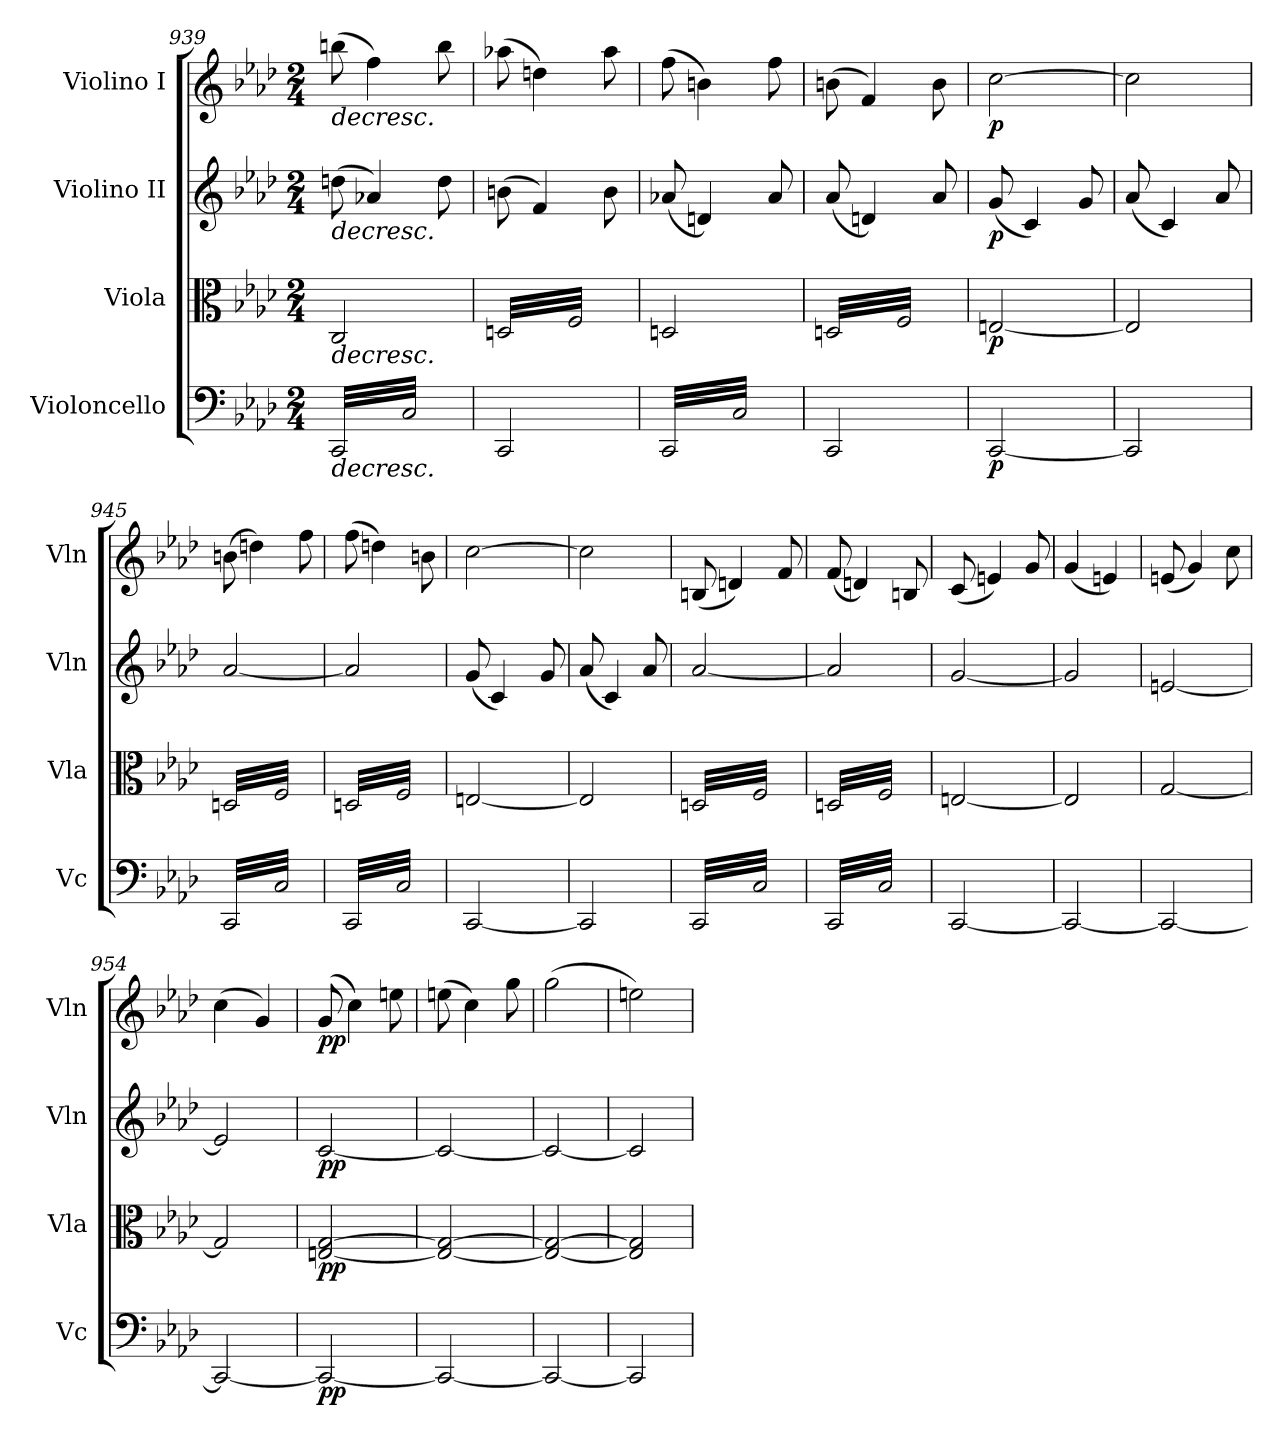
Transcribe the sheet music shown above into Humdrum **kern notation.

**kern	**dynam	**kern	**dynam	**kern	**dynam	**kern	**dynam
*part4	*part4	*part3	*part3	*part2	*part2	*part1	*part1
*staff4	*staff4	*staff3	*staff3	*staff2	*staff2	*staff1	*staff1
*I"Violoncello	*	*I"Viola	*	*I"Violino II	*	*I"Violino I	*
*I'Vc	*	*I'Vla	*	*I'Vln	*	*I'Vln	*
!!LO:PB:g=z
*clefF4	*	*clefC3	*	*clefG2	*	*clefG2	*
*k[b-e-a-d-]	*	*k[b-e-a-d-]	*	*k[b-e-a-d-]	*	*k[b-e-a-d-]	*
*M2/4	*	*M2/4	*	*M2/4	*	*M2/4	*
=939	=939	=939	=939	=939	=939	=939	=939
!	!LO:HP:b	!	!LO:HP:b	!	!LO:HP:b	!	!LO:HP:b
*tremolo	*	*	*	*	*	*	*
(32CC/LLL	>	2C/	>	(8ddn\	>	(8bbn\	>
32C/)	.	.	.	.	.	.	.
32CC/	.	.	.	.	.	.	.
32C/)	.	.	.	.	.	.	.
32CC/	.	.	.	4a-X/)	.	4ff\)	.
32C/)	.	.	.	.	.	.	.
32CC/	.	.	.	.	.	.	.
32C/)	.	.	.	.	.	.	.
32CC/	.	.	.	.	.	.	.
32C/)	.	.	.	.	.	.	.
32CC/	.	.	.	.	.	.	.
32C/)	.	.	.	.	.	.	.
32CC/	.	.	.	8dd\	.	8bb\	.
32C/)	.	.	.	.	.	.	.
32CC/	.	.	.	.	.	.	.
32C/)JJJ	.	.	.	.	.	.	.
*Xtremolo	*	*	*	*	*	*	*
=940	=940	=940	=940	=940	=940	=940	=940
*	*	*tremolo	*	*	*	*	*
2CC/	.	(32Dn/LLL	.	(8bn\	.	(8aa-X\	.
.	.	32F/)	.	.	.	.	.
.	.	32Dn/	.	.	.	.	.
.	.	32F/)	.	.	.	.	.
.	.	32Dn/	.	4f/)	.	4ddn\)	.
.	.	32F/)	.	.	.	.	.
.	.	32Dn/	.	.	.	.	.
.	.	32F/)	.	.	.	.	.
.	.	32Dn/	.	.	.	.	.
.	.	32F/)	.	.	.	.	.
.	.	32Dn/	.	.	.	.	.
.	.	32F/)	.	.	.	.	.
.	.	32Dn/	.	8b\	.	8aa-\	.
.	.	32F/)	.	.	.	.	.
.	.	32Dn/	.	.	.	.	.
.	.	32F/)JJJ	.	.	.	.	.
*	*	*Xtremolo	*	*	*	*	*
=941	=941	=941	=941	=941	=941	=941	=941
*tremolo	*	*	*	*	*	*	*
(32CC/LLL	.	2Dn/	.	(8a-X/	.	(8ff\	.
32C/)	.	.	.	.	.	.	.
32CC/	.	.	.	.	.	.	.
32C/)	.	.	.	.	.	.	.
32CC/	.	.	.	4dn/)	.	4bn\)	.
32C/)	.	.	.	.	.	.	.
32CC/	.	.	.	.	.	.	.
32C/)	.	.	.	.	.	.	.
32CC/	.	.	.	.	.	.	.
32C/)	.	.	.	.	.	.	.
32CC/	.	.	.	.	.	.	.
32C/)	.	.	.	.	.	.	.
32CC/	.	.	.	8a-/	.	8ff\	.
32C/)	.	.	.	.	.	.	.
32CC/	.	.	.	.	.	.	.
32C/)JJJ	.	.	.	.	.	.	.
*Xtremolo	*	*	*	*	*	*	*
=942	=942	=942	=942	=942	=942	=942	=942
*	*	*tremolo	*	*	*	*	*
2CC/	.	(32Dn/LLL	.	(8a-/	.	(8bn\	.
.	.	32F/)	.	.	.	.	.
.	.	32Dn/	.	.	.	.	.
.	.	32F/)	.	.	.	.	.
.	.	32Dn/	.	4dn/)	.	4f/)	.
.	.	32F/)	.	.	.	.	.
.	.	32Dn/	.	.	.	.	.
.	.	32F/)	.	.	.	.	.
.	.	32Dn/	.	.	.	.	.
.	.	32F/)	.	.	.	.	.
.	.	32Dn/	.	.	.	.	.
.	.	32F/)	.	.	.	.	.
.	.	32Dn/	.	8a-/	.	8b\	.
.	.	32F/)	.	.	.	.	.
.	.	32Dn/	.	.	.	.	.
.	.	32F/)JJJ	.	.	.	.	.
*	*	*Xtremolo	*	*	*	*	*
=943	=943	=943	=943	=943	=943	=943	=943
!	!LO:DY:b	!	!LO:DY:b	!	!LO:DY:b	!	!LO:DY:b
[2CC/	p	[2En/	p	(8g/	p	[2cc\	p
.	.	.	.	.	.	.	.
.	.	.	.	.	.	.	.
.	.	.	.	.	.	.	.
.	.	.	.	4c/)	.	.	.
.	.	.	.	.	.	.	.
.	.	.	.	.	.	.	.
.	.	.	.	.	.	.	.
.	.	.	.	8g/	.	.	.
=944	=944	=944	=944	=944	=944	=944	=944
2CC/]	.	2E/]	.	(8a-/	.	2cc\]	.
.	.	.	.	4c/)	.	.	.
.	.	.	.	8a-/	.	.	.
=945	=945	=945	=945	=945	=945	=945	=945
*tremolo	*	*	*	*	*	*	*
*	*	*tremolo	*	*	*	*	*
(32CC/LLL	.	(32Dn/LLL	.	[2a-/	.	(8bn\	.
32C/	.	32F/	.	.	.	.	.
32CC/	.	32Dn/	.	.	.	.	.
32C/	.	32F/	.	.	.	.	.
32CC/	.	32Dn/	.	.	.	4ddn\)	.
32C/	.	32F/	.	.	.	.	.
32CC/	.	32Dn/	.	.	.	.	.
32C/	.	32F/	.	.	.	.	.
32CC/	.	32Dn/	.	.	.	.	.
32C/	.	32F/	.	.	.	.	.
32CC/	.	32Dn/	.	.	.	.	.
32C/	.	32F/	.	.	.	.	.
32CC/	.	32Dn/	.	.	.	8ff\	.
32C/	.	32F/	.	.	.	.	.
32CC/	.	32Dn/	.	.	.	.	.
32C/JJJ	.	32F/JJJ	.	.	.	.	.
=946	=946	=946	=946	=946	=946	=946	=946
32CC/LLL	.	32Dn/LLL	.	2a-/]	.	(8ff\	.
32C/)	.	32F/)	.	.	.	.	.
32CC/	.	32Dn/	.	.	.	.	.
32C/)	.	32F/)	.	.	.	.	.
32CC/	.	32Dn/	.	.	.	4ddn\)	.
32C/)	.	32F/)	.	.	.	.	.
32CC/	.	32Dn/	.	.	.	.	.
32C/)	.	32F/)	.	.	.	.	.
32CC/	.	32Dn/	.	.	.	.	.
32C/)	.	32F/)	.	.	.	.	.
32CC/	.	32Dn/	.	.	.	.	.
32C/)	.	32F/)	.	.	.	.	.
32CC/	.	32Dn/	.	.	.	8bn\	.
32C/)	.	32F/)	.	.	.	.	.
32CC/	.	32Dn/	.	.	.	.	.
32C/)JJJ	.	32F/)JJJ	.	.	.	.	.
*	*	*Xtremolo	*	*	*	*	*
*Xtremolo	*	*	*	*	*	*	*
=947	=947	=947	=947	=947	=947	=947	=947
*^	*	*^	*	*	*	*^	*
[2CC/	4ryy	.	[2En/	4ryy	.	(8g/	.	[2cc\	4ryy	.
.	.	.	.	.	.	.	.	.	.	.
.	.	.	.	.	.	.	.	.	.	.
.	.	.	.	.	.	.	.	.	.	.
.	.	.	.	.	.	4c/)	.	.	.	.
.	.	.	.	.	.	.	.	.	.	.
.	.	.	.	.	.	.	.	.	.	.
.	.	.	.	.	.	.	.	.	.	.
.	8ryy	.	.	8ryy	.	.	.	.	8ryy	.
.	8ryy	.	.	8ryy	.	8g/	.	.	8ryy	.
*v	*v	*	*	*	*	*	*	*v	*v	*
*	*	*v	*v	*	*	*	*	*
=948	=948	=948	=948	=948	=948	=948	=948
2CC/]	.	2E/]	.	(8a-/	.	2cc\]	.
.	.	.	.	4c/)	.	.	.
.	.	.	.	8a-/	.	.	.
!!LO:LB:g=z
=949	=949	=949	=949	=949	=949	=949	=949
*tremolo	*	*	*	*	*	*	*
*	*	*tremolo	*	*	*	*	*
(32CC/LLL	.	(32Dn/LLL	.	[2a-/	.	(8Bn/	.
32C/	.	32F/	.	.	.	.	.
32CC/	.	32Dn/	.	.	.	.	.
32C/	.	32F/	.	.	.	.	.
32CC/	.	32Dn/	.	.	.	4dn/)	.
32C/	.	32F/	.	.	.	.	.
32CC/	.	32Dn/	.	.	.	.	.
32C/	.	32F/	.	.	.	.	.
32CC/	.	32Dn/	.	.	.	.	.
32C/	.	32F/	.	.	.	.	.
32CC/	.	32Dn/	.	.	.	.	.
32C/	.	32F/	.	.	.	.	.
32CC/	.	32Dn/	.	.	.	8f/	.
32C/	.	32F/	.	.	.	.	.
32CC/	.	32Dn/	.	.	.	.	.
32C/JJJ	.	32F/JJJ	.	.	.	.	.
=950	=950	=950	=950	=950	=950	=950	=950
32CC/LLL	.	32Dn/LLL	.	2a-/]	.	(8f/	.
32C/)	.	32F/)	.	.	.	.	.
32CC/	.	32Dn/	.	.	.	.	.
32C/)	.	32F/)	.	.	.	.	.
32CC/	.	32Dn/	.	.	.	4dn/)	.
32C/)	.	32F/)	.	.	.	.	.
32CC/	.	32Dn/	.	.	.	.	.
32C/)	.	32F/)	.	.	.	.	.
32CC/	.	32Dn/	.	.	.	.	.
32C/)	.	32F/)	.	.	.	.	.
32CC/	.	32Dn/	.	.	.	.	.
32C/)	.	32F/)	.	.	.	.	.
32CC/	.	32Dn/	.	.	.	8Bn/	.
32C/)	.	32F/)	.	.	.	.	.
32CC/	.	32Dn/	.	.	.	.	.
32C/)JJJ	.	32F/)JJJ	.	.	.	.	.
*	*	*Xtremolo	*	*	*	*	*
*Xtremolo	*	*	*	*	*	*	*
.	]	.	.	.	.	.	.
=951	=951	=951	=951	=951	=951	=951	=951
[2CC/	.	[2En/	.	[2g/	.	(8c/	.
.	.	.	.	.	.	.	.
.	.	.	.	.	.	.	.
.	.	.	.	.	.	.	.
.	.	.	.	.	.	4en/)	.
.	.	.	.	.	.	.	.
.	.	.	.	.	.	.	.
.	.	.	.	.	.	.	.
.	.	.	.	.	.	8g/	.
=952	=952	=952	=952	=952	=952	=952	=952
2CC/_	.	2E/]	.	2g/]	.	(4g/	.
.	.	.	.	.	.	4en/)	.
=953	=953	=953	=953	=953	=953	=953	=953
2CC/_	.	[2G/	.	[2en/	.	(8en/	.
.	.	.	.	.	.	4g/)	.
.	.	.	.	.	.	8cc\	.
=954	=954	=954	=954	=954	=954	=954	=954
2CC/_	.	2G/]	.	2e/]	.	(4cc\	.
.	.	.	.	.	.	4g/)	.
.	.	.	]	.	]	.	]
=955	=955	=955	=955	=955	=955	=955	=955
!	!LO:DY:b	!	!LO:DY:b	!	!LO:DY:b	!	!LO:DY:b
2CC/_	pp	[2En/ [2G/	pp	[2c/	pp	(8g/	pp
.	.	.	.	.	.	4cc\)	.
.	.	.	.	.	.	8een\	.
=956	=956	=956	=956	=956	=956	=956	=956
2CC/_	.	2E/_ 2G/_	.	2c/_	.	(8een\	.
.	.	.	.	.	.	4cc\)	.
.	.	.	.	.	.	8gg\	.
=957	=957	=957	=957	=957	=957	=957	=957
2CC/_	.	2E/_ 2G/_	.	2c/_	.	(2gg\	.
=958	=958	=958	=958	=958	=958	=958	=958
2CC/]	.	2E/] 2G/]	.	2c/]	.	2een\)	.
=	=	=	=	=	=	=	=
*-	*-	*-	*-	*-	*-	*-	*-
